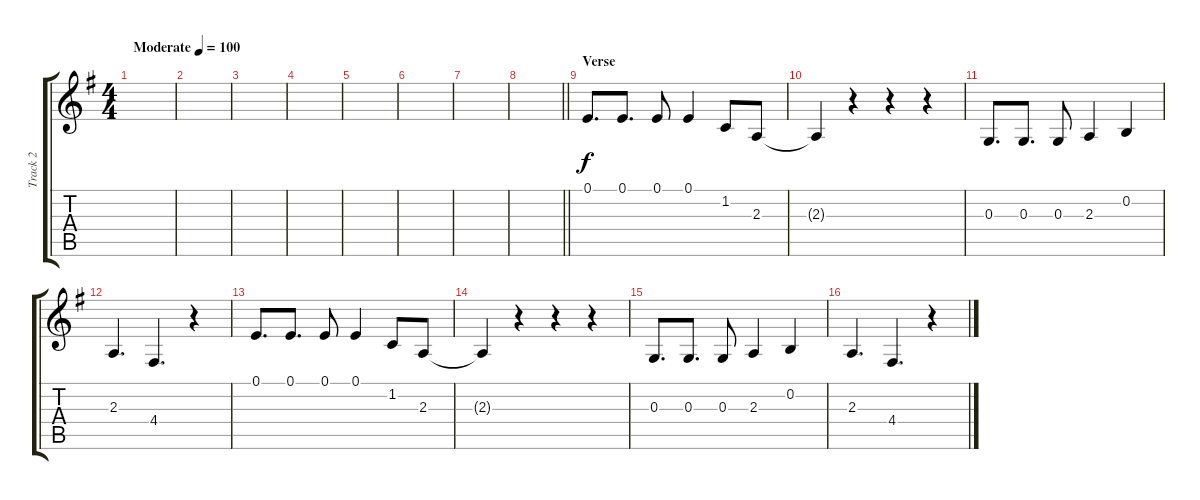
\track ("Track 2" "Track 2") {instrument tenorsax}
\staff {score tabs}
\tuning (E4 B3 G3 D3 A2 E2) {hide}
\ts (4 4)
\tempo (100 "Moderate")
\clef g2
\ks g
|
|
|
|
|
|
|
\barLineRight lightlight
|
\section ("" "Verse")
0.1.8{d} 0.1.8{d} 0.1.8 0.1.4 1.2.8 2.3.8 |
2.3{t}.4 r.4 r.4 r.4 |
0.3.8{d} 0.3.8{d} 0.3.8 2.3.4 0.2.4 |
2.3.4{d} 4.4.4{d} r.4 |
0.1.8{d} 0.1.8{d} 0.1.8 0.1.4 1.2.8 2.3.8 |
2.3{t}.4 r.4 r.4 r.4 |
0.3.8{d} 0.3.8{d} 0.3.8 2.3.4 0.2.4 |
2.3.4{d} 4.4.4{d} r.4
